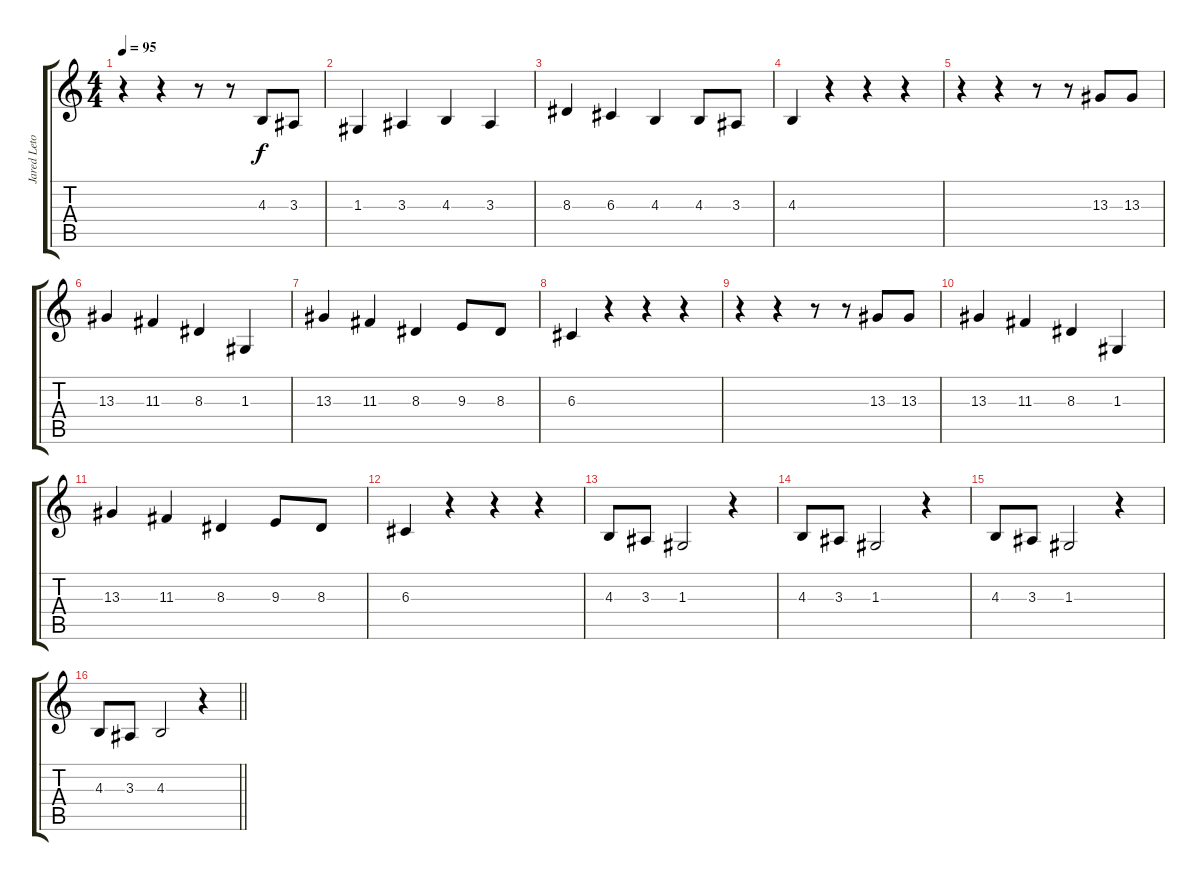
\track ("Jared Leto (Vocals)" "Jared Leto") {instrument clarinet}
\staff {score tabs}
\tuning (E4 B3 G3 D3 A2 E2) {hide}
\ts (4 4)
\tempo 95
\clef g2
\ks c
r.4{dy f} r.4 r.8 r.8 4.3.8 3.3.8 |
1.3.4 3.3.4 4.3.4 3.3.4 |
8.3.4 6.3.4 4.3.4 4.3.8 3.3.8 |
4.3.4 r.4 r.4 r.4 |
r.4 r.4 r.8 r.8 13.3.8 13.3.8 |
13.3.4 11.3.4 8.3.4 1.3.4 |
13.3.4 11.3.4 8.3.4 9.3.8 8.3.8 |
6.3.4 r.4 r.4 r.4 |
r.4 r.4 r.8 r.8 13.3.8 13.3.8 |
13.3.4 11.3.4 8.3.4 1.3.4 |
13.3.4 11.3.4 8.3.4 9.3.8 8.3.8 |
6.3.4 r.4 r.4 r.4 |
4.3.8 3.3.8 1.3.2 r.4 |
4.3.8 3.3.8 1.3.2 r.4 |
4.3.8 3.3.8 1.3.2 r.4 |
\barLineRight lightlight
4.3.8 3.3.8 4.3.2 r.4
